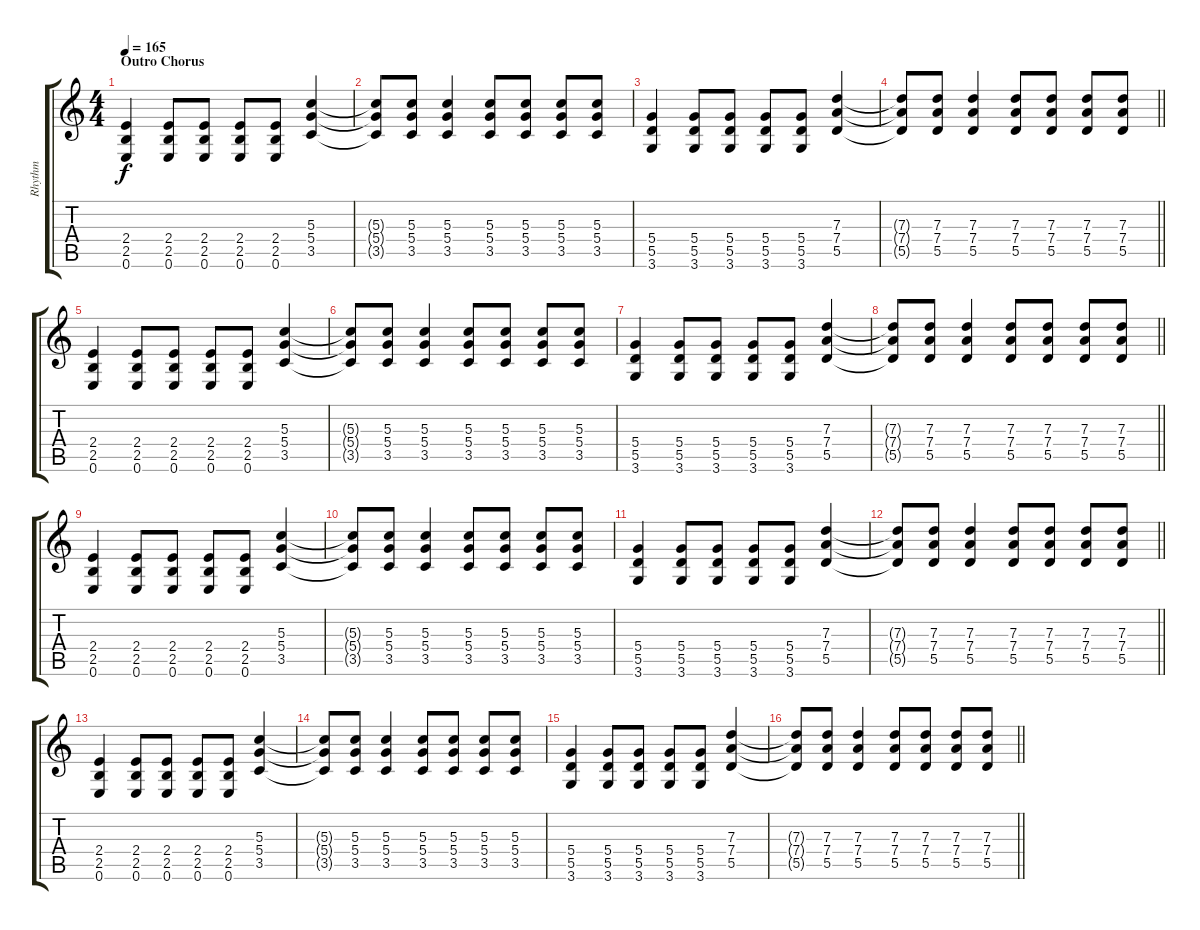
\track ("Rhythm" "Rhythm") {instrument overdrivenguitar}
\staff {score tabs}
\tuning (E4 B3 G3 D3 A2 E2) {hide}
\ts (4 4)
\section ("" "Outro Chorus")
\tempo 165
\clef g2
\ks c
(2.4 2.5 0.6).4{dy f} (2.4 2.5 0.6).8 (2.4 2.5 0.6).8 (2.4 2.5 0.6).8 (2.4 2.5 0.6).8 (5.3 5.4 3.5).4 |
(5.3{t} 5.4{t} 3.5{t}).8 (5.3 5.4 3.5).8 (5.3 5.4 3.5).4 (5.3 5.4 3.5).8 (5.3 5.4 3.5).8 (5.3 5.4 3.5).8 (5.3 5.4 3.5).8 |
(5.4 5.5 3.6).4 (5.4 5.5 3.6).8 (5.4 5.5 3.6).8 (5.4 5.5 3.6).8 (5.4 5.5 3.6).8 (7.3 7.4 5.5).4 |
\barLineRight lightlight
(7.3{t} 7.4{t} 5.5{t}).8 (7.3 7.4 5.5).8 (7.3 7.4 5.5).4 (7.3 7.4 5.5).8 (7.3 7.4 5.5).8 (7.3 7.4 5.5).8 (7.3 7.4 5.5).8 |
(2.4 2.5 0.6).4 (2.4 2.5 0.6).8 (2.4 2.5 0.6).8 (2.4 2.5 0.6).8 (2.4 2.5 0.6).8 (5.3 5.4 3.5).4 |
(5.3{t} 5.4{t} 3.5{t}).8 (5.3 5.4 3.5).8 (5.3 5.4 3.5).4 (5.3 5.4 3.5).8 (5.3 5.4 3.5).8 (5.3 5.4 3.5).8 (5.3 5.4 3.5).8 |
(5.4 5.5 3.6).4 (5.4 5.5 3.6).8 (5.4 5.5 3.6).8 (5.4 5.5 3.6).8 (5.4 5.5 3.6).8 (7.3 7.4 5.5).4 |
\barLineRight lightlight
(7.3{t} 7.4{t} 5.5{t}).8 (7.3 7.4 5.5).8 (7.3 7.4 5.5).4 (7.3 7.4 5.5).8 (7.3 7.4 5.5).8 (7.3 7.4 5.5).8 (7.3 7.4 5.5).8 |
(2.4 2.5 0.6).4 (2.4 2.5 0.6).8 (2.4 2.5 0.6).8 (2.4 2.5 0.6).8 (2.4 2.5 0.6).8 (5.3 5.4 3.5).4 |
(5.3{t} 5.4{t} 3.5{t}).8 (5.3 5.4 3.5).8 (5.3 5.4 3.5).4 (5.3 5.4 3.5).8 (5.3 5.4 3.5).8 (5.3 5.4 3.5).8 (5.3 5.4 3.5).8 |
(5.4 5.5 3.6).4 (5.4 5.5 3.6).8 (5.4 5.5 3.6).8 (5.4 5.5 3.6).8 (5.4 5.5 3.6).8 (7.3 7.4 5.5).4 |
\barLineRight lightlight
(7.3{t} 7.4{t} 5.5{t}).8 (7.3 7.4 5.5).8 (7.3 7.4 5.5).4 (7.3 7.4 5.5).8 (7.3 7.4 5.5).8 (7.3 7.4 5.5).8 (7.3 7.4 5.5).8 |
(2.4 2.5 0.6).4 (2.4 2.5 0.6).8 (2.4 2.5 0.6).8 (2.4 2.5 0.6).8 (2.4 2.5 0.6).8 (5.3 5.4 3.5).4 |
(5.3{t} 5.4{t} 3.5{t}).8 (5.3 5.4 3.5).8 (5.3 5.4 3.5).4 (5.3 5.4 3.5).8 (5.3 5.4 3.5).8 (5.3 5.4 3.5).8 (5.3 5.4 3.5).8 |
(5.4 5.5 3.6).4 (5.4 5.5 3.6).8 (5.4 5.5 3.6).8 (5.4 5.5 3.6).8 (5.4 5.5 3.6).8 (7.3 7.4 5.5).4 |
\barLineRight lightlight
(7.3{t} 7.4{t} 5.5{t}).8 (7.3 7.4 5.5).8 (7.3 7.4 5.5).4 (7.3 7.4 5.5).8 (7.3 7.4 5.5).8 (7.3 7.4 5.5).8 (7.3 7.4 5.5).8
